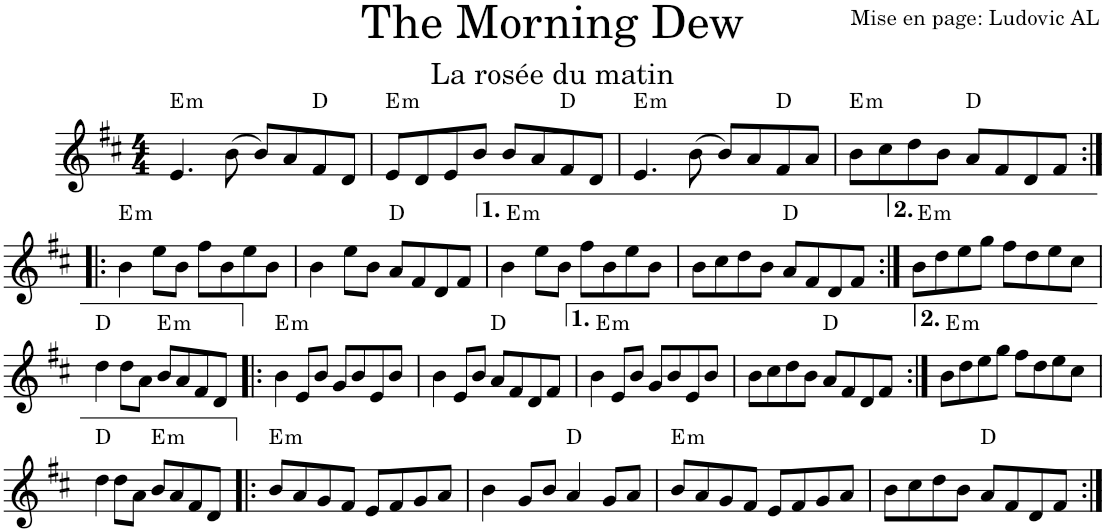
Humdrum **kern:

**kern	**harte
*part1	*part1
*staff1	*
*I"Voice	*
*I'V	*
*clefG2	*
*k[f#c#]	*
*M4/4	*
=1	=1
!	!LO:H:kt=m
4.e/	E:min
(8b\	.
8b/L)	.
8a/	.
8f#/	D:maj
8d/J	.
=2	=2
!	!LO:H:kt=m
8e/L	E:min
8d/	.
8e/	.
8b/J	.
8b/L	.
8a/	.
8f#/	D:maj
8d/J	.
=3	=3
!	!LO:H:kt=m
4.e/	E:min
(8b\	.
8b/L)	.
8a/	.
8f#/	D:maj
8a/J	.
=4	=4
!	!LO:H:kt=m
8b\L	E:min
8cc#\	.
8dd\	.
8b\J	.
8a/L	D:maj
8f#/	.
8d/	.
8f#/J	.
!!LO:LB:g=z
=5:|!|:	=5:|!|:
!	!LO:H:kt=m
4b\	E:min
8ee\L	.
8b\J	.
8ff#\L	.
8b\	.
8ee\	.
8b\J	.
=6	=6
4b\	.
8ee\L	.
8b\J	.
8a/L	D:maj
8f#/	.
8d/	.
8f#/J	.
=7	=7
!	!LO:H:kt=m
4b\	E:min
8ee\L	.
8b\J	.
8ff#\L	.
8b\	.
8ee\	.
8b\J	.
=8	=8
8b\L	.
8cc#\	.
8dd\	.
8b\J	.
8a/L	D:maj
8f#/	.
8d/	.
8f#/J	.
=9:|!	=9:|!
!	!LO:H:kt=m
8b\L	E:min
8dd\	.
8ee\	.
8gg\J	.
8ff#\L	.
8dd\	.
8ee\	.
8cc#\J	.
!!LO:LB:g=z
=10	=10
4dd\	D:maj
8dd\L	.
8a\J	.
!	!LO:H:kt=m
8b/L	E:min
8a/	.
8f#/	.
8d/J	.
=11!|:	=11!|:
!	!LO:H:kt=m
4b\	E:min
8e/L	.
8b/J	.
8g/L	.
8b/	.
8e/	.
8b/J	.
=12	=12
4b\	.
8e/L	.
8b/J	.
8a/L	D:maj
8f#/	.
8d/	.
8f#/J	.
=13	=13
!	!LO:H:kt=m
4b\	E:min
8e/L	.
8b/J	.
8g/L	.
8b/	.
8e/	.
8b/J	.
=14	=14
8b\L	.
8cc#\	.
8dd\	.
8b\J	.
8a/L	D:maj
8f#/	.
8d/	.
8f#/J	.
=15:|!	=15:|!
!	!LO:H:kt=m
8b\L	E:min
8dd\	.
8ee\	.
8gg\J	.
8ff#\L	.
8dd\	.
8ee\	.
8cc#\J	.
!!LO:LB:g=z
=16	=16
4dd\	D:maj
8dd\L	.
8a\J	.
!	!LO:H:kt=m
8b/L	E:min
8a/	.
8f#/	.
8d/J	.
=17!|:	=17!|:
!	!LO:H:kt=m
8b/L	E:min
8a/	.
8g/	.
8f#/J	.
8e/L	.
8f#/	.
8g/	.
8a/J	.
=18	=18
4b\	.
8g/L	.
8b/J	.
4a/	D:maj
8g/L	.
8a/J	.
=19	=19
!	!LO:H:kt=m
8b/L	E:min
8a/	.
8g/	.
8f#/J	.
8e/L	.
8f#/	.
8g/	.
8a/J	.
=20	=20
8b\L	.
8cc#\	.
8dd\	.
8b\J	.
8a/L	D:maj
8f#/	.
8d/	.
8f#/J	.
=:|!	=:|!
*-	*-
